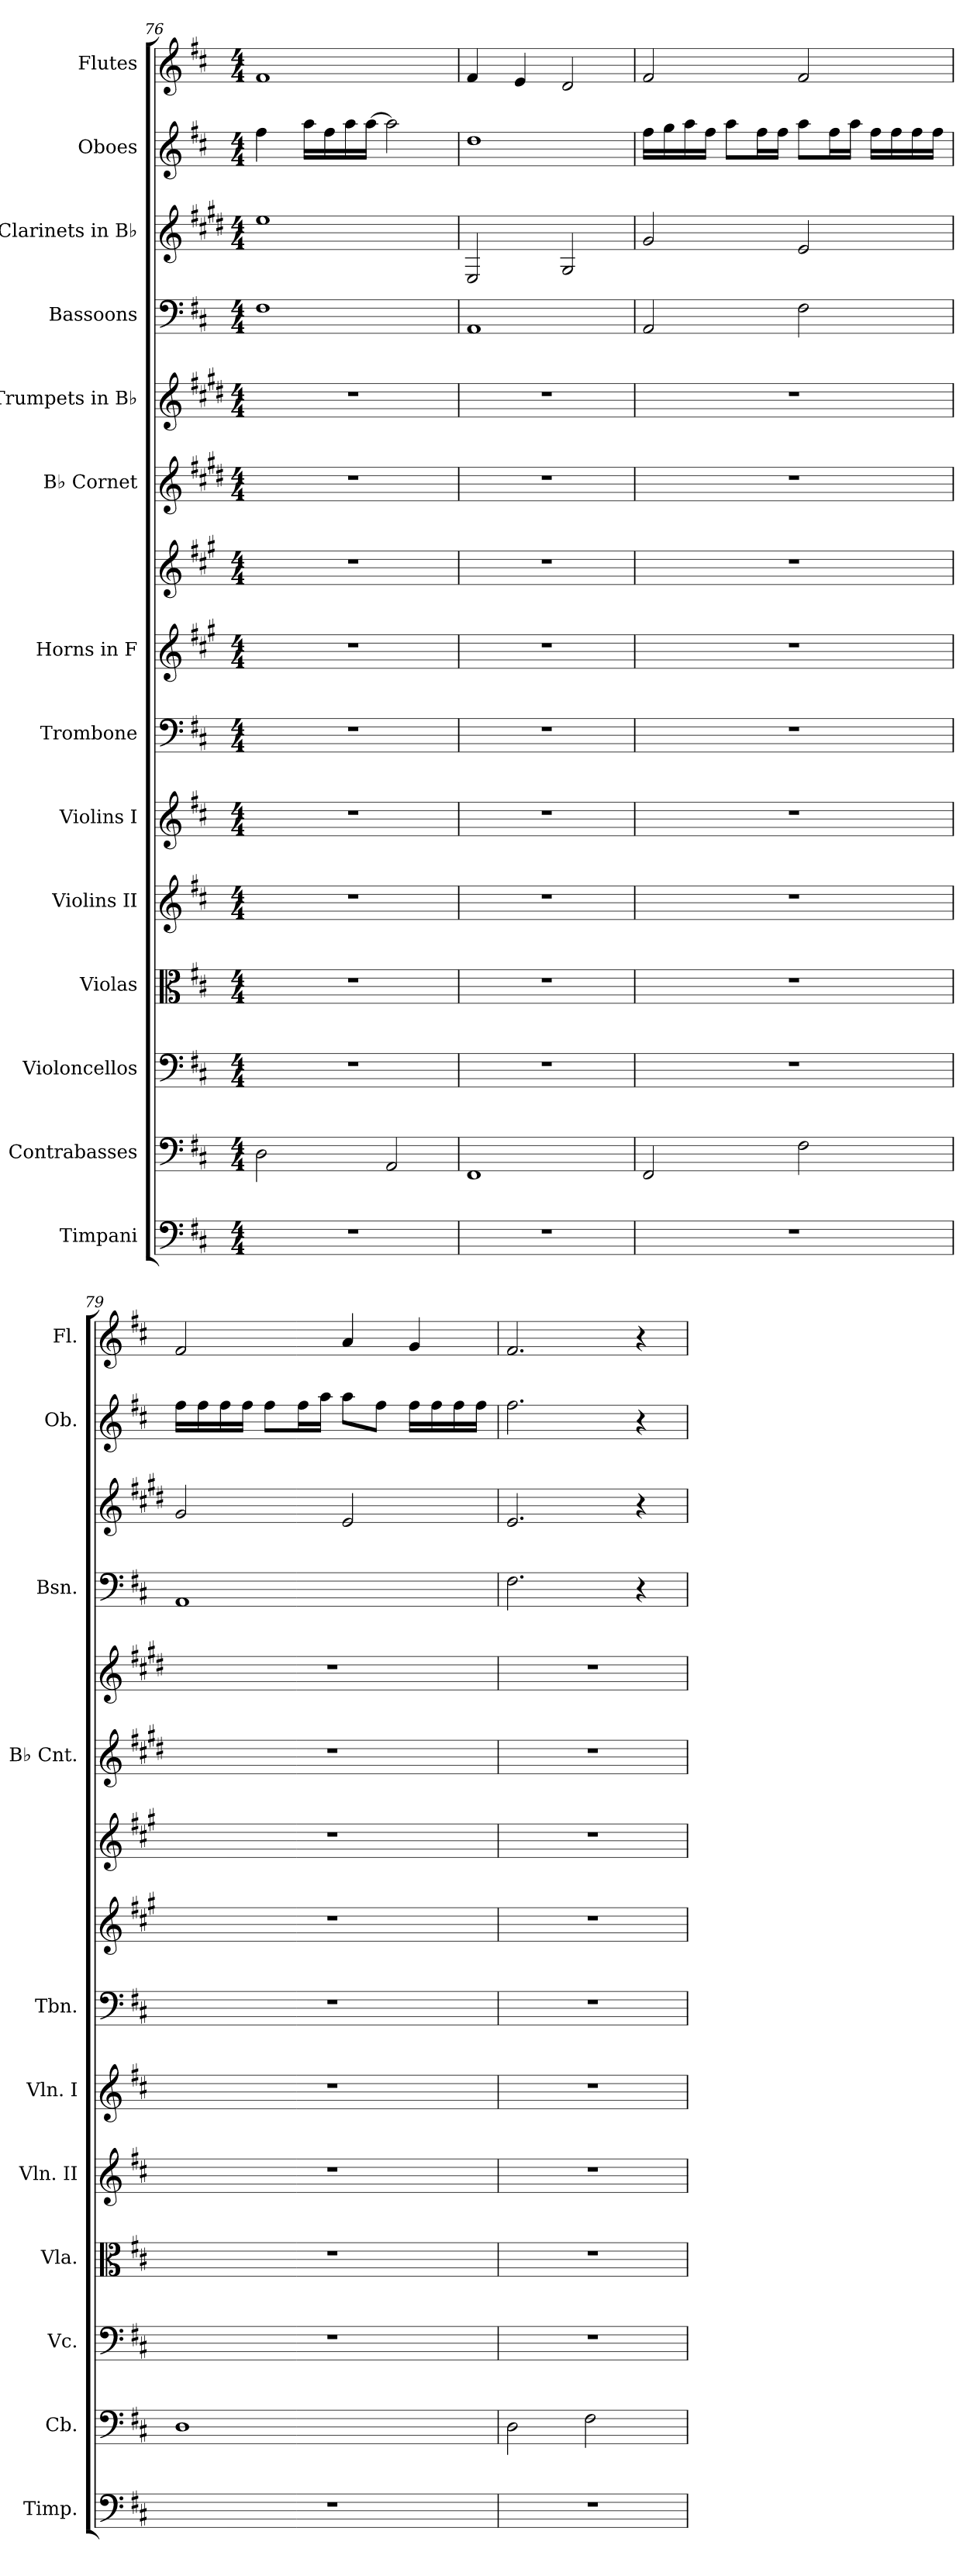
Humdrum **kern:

**kern	**kern	**kern	**kern	**kern	**kern	**kern	**kern	**kern	**kern	**kern	**kern	**kern	**kern	**kern
*part14	*part13	*part12	*part11	*part10	*part9	*part8	*part7	*part7	*part6	*part5	*part4	*part3	*part2	*part1
*staff15	*staff14	*staff13	*staff12	*staff11	*staff10	*staff9	*staff8	*staff7	*staff6	*staff5	*staff4	*staff3	*staff2	*staff1
*I"Timpani	*I"Contrabasses	*I"Violoncellos	*I"Violas	*I"Violins II	*I"Violins I	*I"Trombone	*I"Horns in F	*	*I"B♭ Cornet	*I"Trumpets in B♭	*I"Bassoons	*I"Clarinets in B♭	*I"Oboes	*I"Flutes
*I'Timp.	*I'Cb.	*I'Vc.	*I'Vla.	*I'Vln. II	*I'Vln. I	*I'Tbn.	*	*	*I'B♭ Cnt.	*	*I'Bsn.	*	*I'Ob.	*I'Fl.
*clefF4	*clefF4	*clefF4	*clefC3	*clefG2	*clefG2	*clefF4	*clefG2	*clefG2	*clefG2	*clefG2	*clefF4	*clefG2	*clefG2	*clefG2
*	*ITrd7c12	*	*	*	*	*	*ITrd4c7	*ITrd4c7	*ITrd1c2	*ITrd1c2	*	*ITrd1c2	*	*
*k[f#c#]	*k[f#c#]	*k[f#c#]	*k[f#c#]	*k[f#c#]	*k[f#c#]	*k[f#c#]	*k[f#c#]	*k[f#c#]	*k[f#c#]	*k[f#c#]	*k[f#c#]	*k[f#c#]	*k[f#c#]	*k[f#c#]
*M4/4	*M4/4	*M4/4	*M4/4	*M4/4	*M4/4	*M4/4	*M4/4	*M4/4	*M4/4	*M4/4	*M4/4	*M4/4	*M4/4	*M4/4
=76	=76	=76	=76	=76	=76	=76	=76	=76	=76	=76	=76	=76	=76	=76
1r	2DD\	1r	1r	1r	1r	1r	1r	1r	1r	1r	1F#	1dd	4ff#\	1f#
.	.	.	.	.	.	.	.	.	.	.	.	.	16aa\LL	.
.	.	.	.	.	.	.	.	.	.	.	.	.	16ff#\	.
.	.	.	.	.	.	.	.	.	.	.	.	.	16aa\	.
.	.	.	.	.	.	.	.	.	.	.	.	.	[16aa\JJ	.
.	2AAA/	.	.	.	.	.	.	.	.	.	.	.	2aa\]	.
!!LO:PB:g=z
=77	=77	=77	=77	=77	=77	=77	=77	=77	=77	=77	=77	=77	=77	=77
1r	1FFF#	1r	1r	1r	1r	1r	1r	1r	1r	1r	1AA	2D/	1dd	4f#/
.	.	.	.	.	.	.	.	.	.	.	.	.	.	4e/
.	.	.	.	.	.	.	.	.	.	.	.	2F#/	.	2d/
=78	=78	=78	=78	=78	=78	=78	=78	=78	=78	=78	=78	=78	=78	=78
1r	2FFF#/	1r	1r	1r	1r	1r	1r	1r	1r	1r	2AA/	2f#/	16ff#\LL	2f#/
.	.	.	.	.	.	.	.	.	.	.	.	.	16gg\	.
.	.	.	.	.	.	.	.	.	.	.	.	.	16aa\	.
.	.	.	.	.	.	.	.	.	.	.	.	.	16ff#\JJ	.
.	.	.	.	.	.	.	.	.	.	.	.	.	8aa\L	.
.	.	.	.	.	.	.	.	.	.	.	.	.	16ff#\L	.
.	.	.	.	.	.	.	.	.	.	.	.	.	16ff#\JJ	.
.	2FF#\	.	.	.	.	.	.	.	.	.	2F#\	2d/	8aa\L	2f#/
.	.	.	.	.	.	.	.	.	.	.	.	.	16ff#\L	.
.	.	.	.	.	.	.	.	.	.	.	.	.	16aa\JJ	.
.	.	.	.	.	.	.	.	.	.	.	.	.	16ff#\LL	.
.	.	.	.	.	.	.	.	.	.	.	.	.	16ff#\	.
.	.	.	.	.	.	.	.	.	.	.	.	.	16ff#\	.
.	.	.	.	.	.	.	.	.	.	.	.	.	16ff#\JJ	.
=79	=79	=79	=79	=79	=79	=79	=79	=79	=79	=79	=79	=79	=79	=79
1r	1DD	1r	1r	1r	1r	1r	1r	1r	1r	1r	1AA	2f#/	16ff#\LL	2f#/
.	.	.	.	.	.	.	.	.	.	.	.	.	16ff#\	.
.	.	.	.	.	.	.	.	.	.	.	.	.	16ff#\	.
.	.	.	.	.	.	.	.	.	.	.	.	.	16ff#\JJ	.
.	.	.	.	.	.	.	.	.	.	.	.	.	8ff#\L	.
.	.	.	.	.	.	.	.	.	.	.	.	.	16ff#\L	.
.	.	.	.	.	.	.	.	.	.	.	.	.	16aa\JJ	.
.	.	.	.	.	.	.	.	.	.	.	.	2d/	8aa\L	4a/
.	.	.	.	.	.	.	.	.	.	.	.	.	8ff#\J	.
.	.	.	.	.	.	.	.	.	.	.	.	.	16ff#\LL	4g/
.	.	.	.	.	.	.	.	.	.	.	.	.	16ff#\	.
.	.	.	.	.	.	.	.	.	.	.	.	.	16ff#\	.
.	.	.	.	.	.	.	.	.	.	.	.	.	16ff#\JJ	.
=80	=80	=80	=80	=80	=80	=80	=80	=80	=80	=80	=80	=80	=80	=80
1r	2DD\	1r	1r	1r	1r	1r	1r	1r	1r	1r	2.F#\	2.d/	2.ff#\	2.f#/
.	2FF#\	.	.	.	.	.	.	.	.	.	.	.	.	.
.	.	.	.	.	.	.	.	.	.	.	4r	4r	4r	4r
=	=	=	=	=	=	=	=	=	=	=	=	=	=	=
*-	*-	*-	*-	*-	*-	*-	*-	*-	*-	*-	*-	*-	*-	*-
